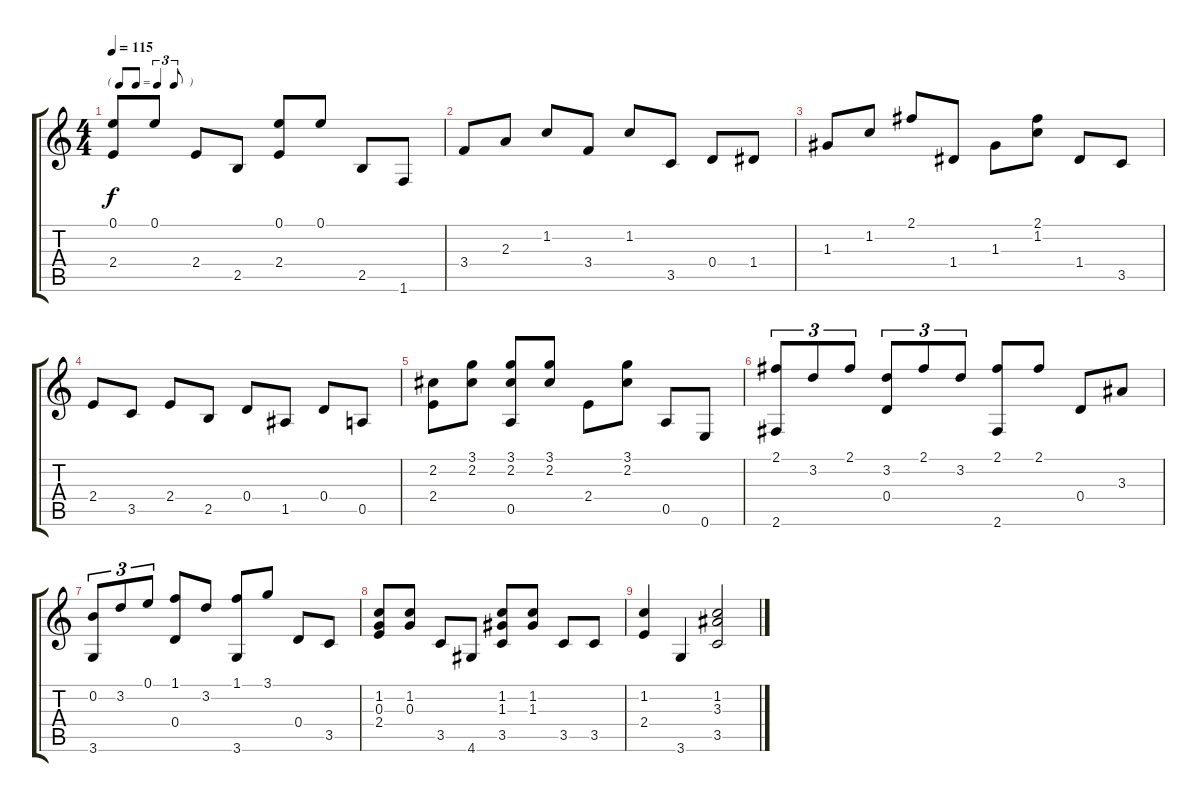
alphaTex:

\track "" {instrument acousticguitarsteel}
\staff {score tabs}
\tuning (E4 B3 G3 D3 A2 E2) {hide}
\ts (4 4)
\tf triplet8th
\tempo 115
\clef g2
\ks c
(0.1 2.4).8{dy f} 0.1.8 2.4.8 2.5.8 (0.1 2.4).8 0.1.8 2.5.8 1.6.8 |
3.4.8 2.3.8 1.2.8 3.4.8 1.2.8 3.5.8 0.4.8 1.4.8 |
1.3.8 1.2.8 2.1.8 1.4.8 1.3.8 (2.1 1.2).8 1.4.8 3.5.8 |
2.4.8 3.5.8 2.4.8 2.5.8 0.4.8 1.5.8 0.4.8 0.5.8 |
(2.2 2.4).8 (3.1 2.2).8 (3.1 2.2 0.5).8 (3.1 2.2).8 2.4.8 (3.1 2.2).8 0.5.8 0.6.8 |
(2.1 2.6).8{tu (3 2)} 3.2.8{tu (3 2)} 2.1.8{tu (3 2)} (3.2 0.4).8{tu (3 2)} 2.1.8{tu (3 2)} 3.2.8{tu (3 2)} (2.1 2.6).8 2.1.8 0.4.8 3.3.8 |
(0.2 3.6).8{tu (3 2)} 3.2.8{tu (3 2)} 0.1.8{tu (3 2)} (1.1 0.4).8 3.2.8 (1.1 3.6).8 3.1.8 0.4.8 3.5.8 |
(1.2 0.3 2.4).8 (1.2 0.3).8 3.5.8 4.6.8 (1.2 1.3 3.5).8 (1.2 1.3).8 3.5.8 3.5.8 |
(1.2 2.4).4 3.6.4 (1.2 3.3 3.5).2
